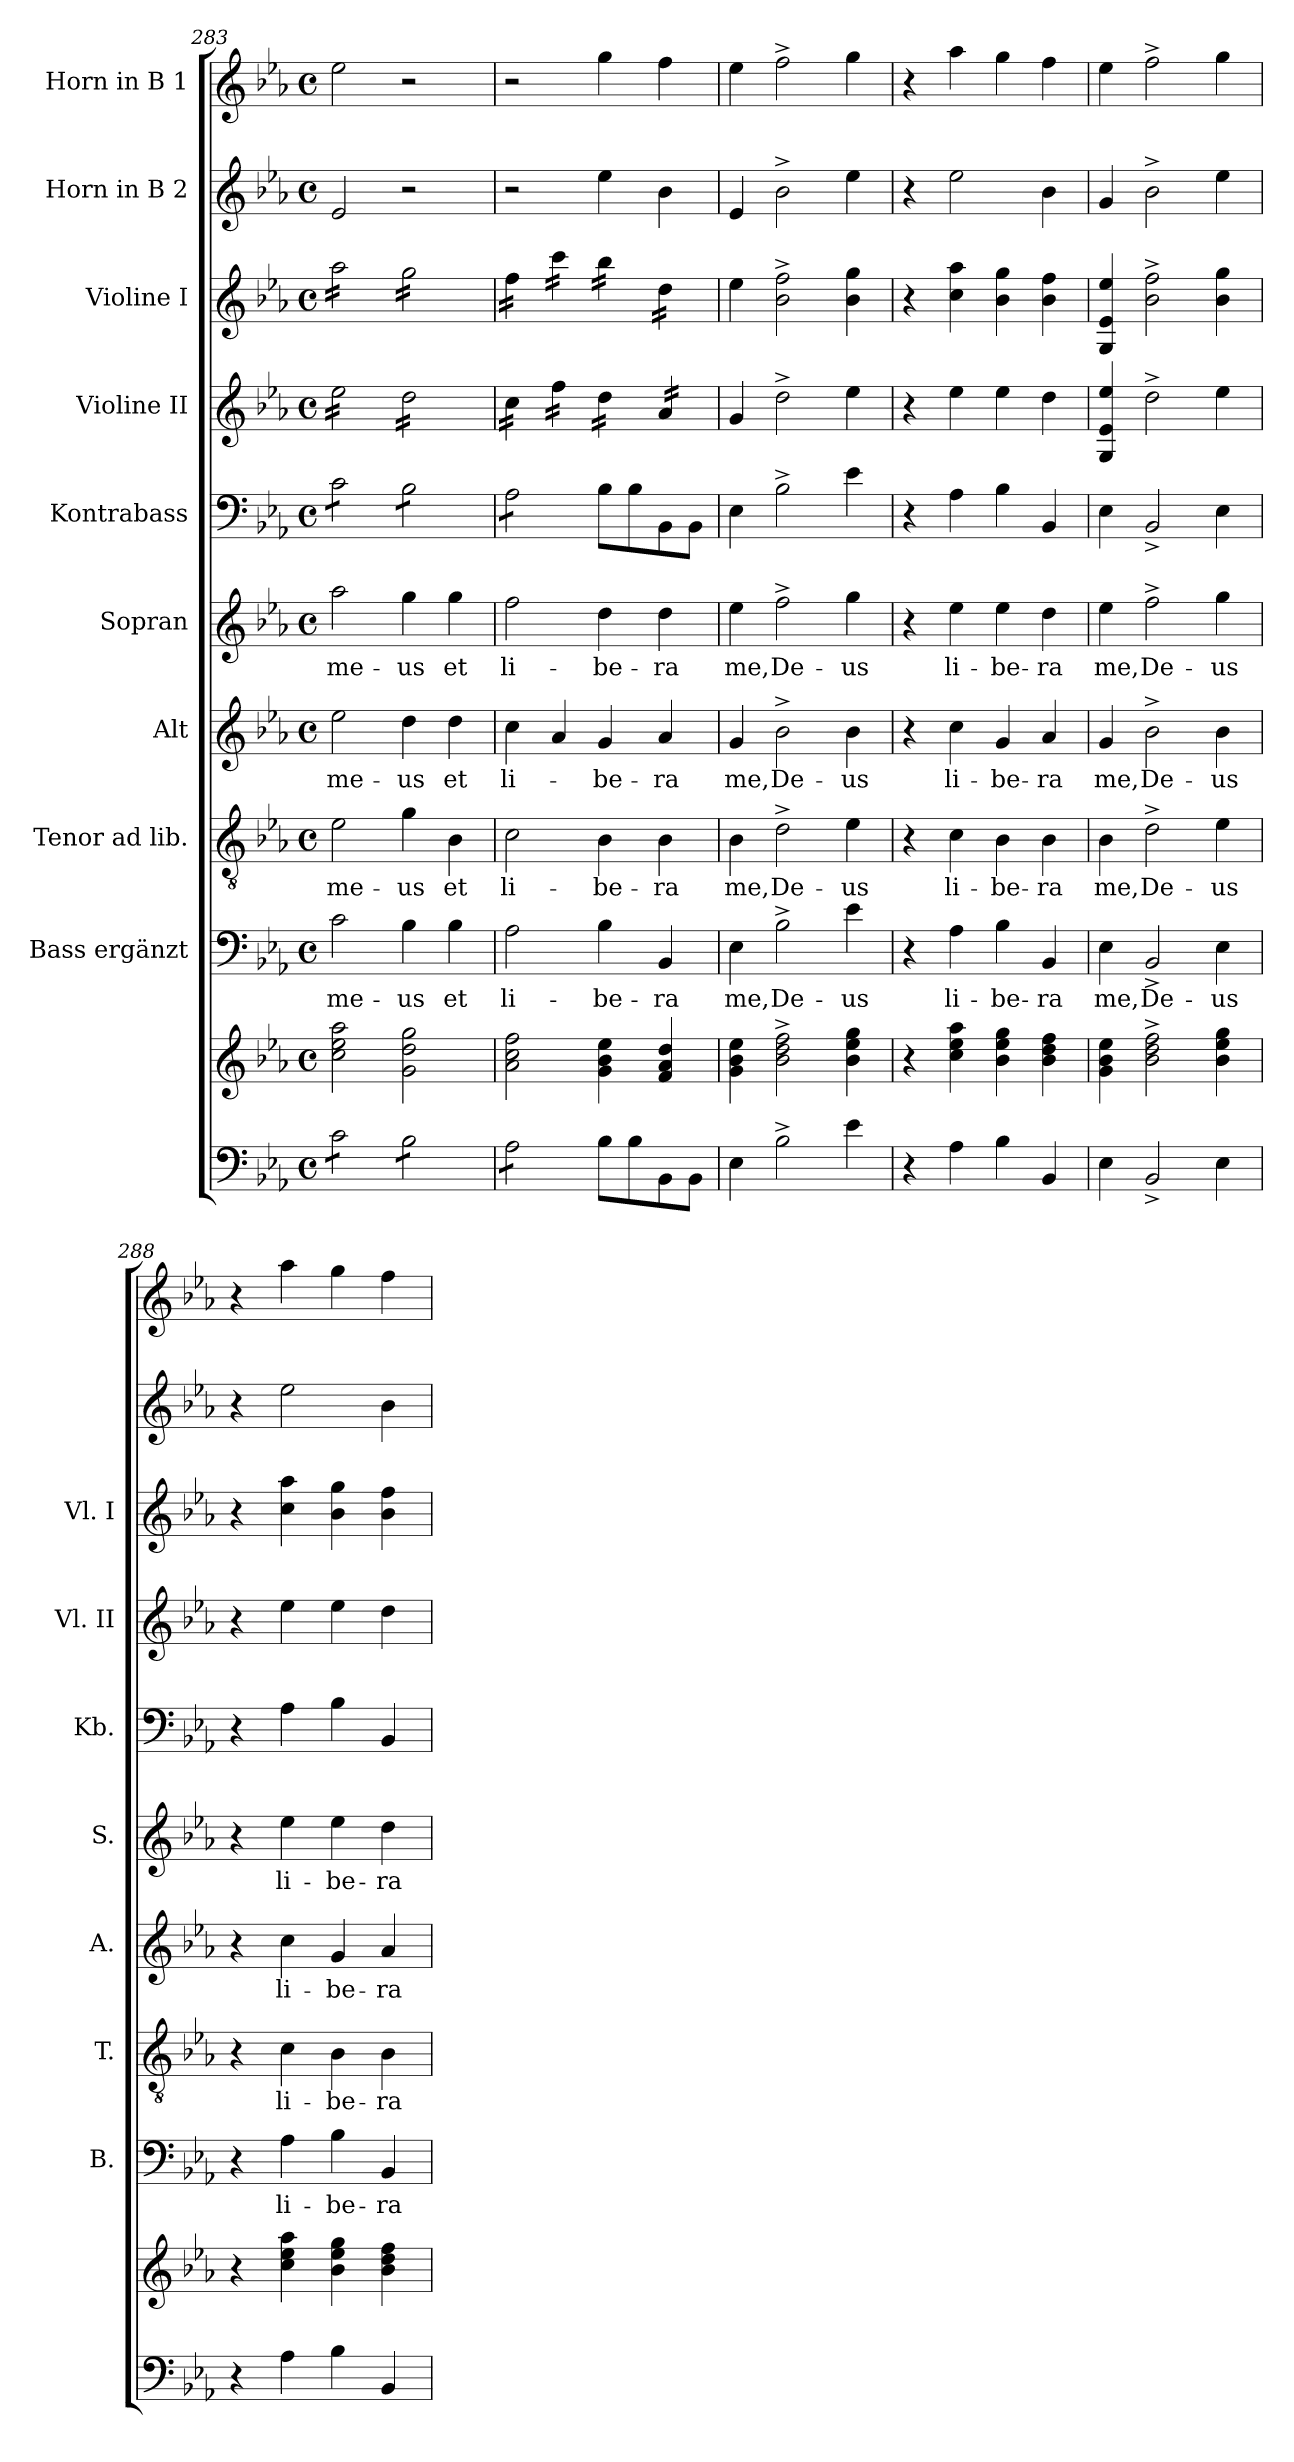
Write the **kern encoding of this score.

**kern	**kern	**kern	**text	**kern	**text	**kern	**text	**kern	**text	**kern	**kern	**kern	**kern	**kern
*part10	*part10	*part9	*part9	*part8	*part8	*part7	*part7	*part6	*part6	*part5	*part4	*part3	*part2	*part1
*staff11	*staff10	*staff9	*staff9	*staff8	*staff8	*staff7	*staff7	*staff6	*staff6	*staff5	*staff4	*staff3	*staff2	*staff1
*	*	*I"Bass ergänzt	*	*I"Tenor ad lib.	*	*I"Alt	*	*I"Sopran	*	*I"Kontrabass	*I"Violine II	*I"Violine I	*I"Horn in B 2	*I"Horn in B 1
*	*	*I'B.	*	*I'T.	*	*I'A.	*	*I'S.	*	*I'Kb.	*I'Vl. II	*I'Vl. I	*	*
*clefF4	*clefG2	*clefF4	*	*clefGv2	*	*clefG2	*	*clefG2	*	*clefF4	*clefG2	*clefG2	*clefG2	*clefG2
*	*	*	*	*	*	*	*	*	*	*ITrd7c12	*	*	*ITrd8c14	*ITrd8c14
*k[b-e-a-]	*k[b-e-a-]	*k[b-e-a-]	*	*k[b-e-a-]	*	*k[b-e-a-]	*	*k[b-e-a-]	*	*k[b-e-a-]	*k[b-e-a-]	*k[b-e-a-]	*k[b-e-a-]	*k[b-e-a-]
*E-:	*E-:	*E-:	*	*E-:	*	*E-:	*	*E-:	*	*E-:	*E-:	*E-:	*E-:	*E-:
*M4/4	*M4/4	*M4/4	*	*M4/4	*	*M4/4	*	*M4/4	*	*M4/4	*M4/4	*M4/4	*M4/4	*M4/4
*met(c)	*met(c)	*met(c)	*	*met(c)	*	*met(c)	*	*met(c)	*	*met(c)	*met(c)	*met(c)	*met(c)	*met(c)
=283	=283	=283	=283	=283	=283	=283	=283	=283	=283	=283	=283	=283	=283	=283
!	!	!	!LO:LY:b	!	!LO:LY:b	!	!LO:LY:b	!	!LO:LY:b	!	!	!	!	!
*tremolo	*	*	*	*	*	*	*	*	*	*	*	*	*	*
*	*	*	*	*	*	*	*	*	*	*tremolo	*	*	*	*
*	*	*	*	*	*	*	*	*	*	*	*tremolo	*	*	*
*	*	*	*	*	*	*	*	*	*	*	*	*tremolo	*	*
8c\L	2cc\ 2ee-\ 2aa-\	2c\	me-	2e-\	me-	2ee-\	me-	2aa-\	me-	8C\L	16ee-\LL	16aa-\LL	2E-/	2e-\
.	.	.	.	.	.	.	.	.	.	.	16ee-\	16aa-\	.	.
8c\	.	.	.	.	.	.	.	.	.	8C\	16ee-\	16aa-\	.	.
.	.	.	.	.	.	.	.	.	.	.	16ee-\	16aa-\	.	.
8c\	.	.	.	.	.	.	.	.	.	8C\	16ee-\	16aa-\	.	.
.	.	.	.	.	.	.	.	.	.	.	16ee-\	16aa-\	.	.
8c\J	.	.	.	.	.	.	.	.	.	8C\J	16ee-\	16aa-\	.	.
.	.	.	.	.	.	.	.	.	.	.	16ee-\JJ	16aa-\JJ	.	.
!	!	!	!LO:LY:b	!	!LO:LY:b	!	!LO:LY:b	!	!LO:LY:b	!	!	!	!	!
8B-\L	2g\ 2dd\ 2gg\	4B-\	-us	4g\	-us	4dd\	-us	4gg\	-us	8BB-\L	16dd\LL	16gg\LL	2r	2r
.	.	.	.	.	.	.	.	.	.	.	16dd\	16gg\	.	.
8B-\	.	.	.	.	.	.	.	.	.	8BB-\	16dd\	16gg\	.	.
.	.	.	.	.	.	.	.	.	.	.	16dd\	16gg\	.	.
!	!	!	!LO:LY:b	!	!LO:LY:b	!	!LO:LY:b	!	!LO:LY:b	!	!	!	!	!
8B-\	.	4B-\	et	4B-\	et	4dd\	et	4gg\	et	8BB-\	16dd\	16gg\	.	.
.	.	.	.	.	.	.	.	.	.	.	16dd\	16gg\	.	.
8B-\J	.	.	.	.	.	.	.	.	.	8BB-\J	16dd\	16gg\	.	.
.	.	.	.	.	.	.	.	.	.	.	16dd\JJ	16gg\JJ	.	.
=284	=284	=284	=284	=284	=284	=284	=284	=284	=284	=284	=284	=284	=284	=284
!	!	!	!LO:LY:b	!	!LO:LY:b	!	!LO:LY:b	!	!LO:LY:b	!	!	!	!	!
8A-\L	2a-\ 2cc\ 2ff\	2A-\	li-	2c\	li-	4cc\	li-	2ff\	li-	8AA-\L	16cc\LL	16ff\LL	2r	2r
.	.	.	.	.	.	.	.	.	.	.	16cc\	16ff\	.	.
8A-\	.	.	.	.	.	.	.	.	.	8AA-\	16cc\	16ff\	.	.
.	.	.	.	.	.	.	.	.	.	.	16cc\JJ	16ff\JJ	.	.
8A-\	.	.	.	.	.	4a-/	.	.	.	8AA-\	16ff\LL	16ccc\LL	.	.
.	.	.	.	.	.	.	.	.	.	.	16ff\	16ccc\	.	.
8A-\J	.	.	.	.	.	.	.	.	.	8AA-\J	16ff\	16ccc\	.	.
*	*	*	*	*	*	*	*	*	*	*Xtremolo	*	*	*	*
*Xtremolo	*	*	*	*	*	*	*	*	*	*	*	*	*	*
.	.	.	.	.	.	.	.	.	.	.	16ff\JJ	16ccc\JJ	.	.
!	!	!	!LO:LY:b	!	!LO:LY:b	!	!LO:LY:b	!	!LO:LY:b	!	!	!	!	!
8B-\L	4g\ 4b-\ 4ee-\	4B-\	-be-	4B-\	-be-	4g/	-be-	4dd\	-be-	8BB-\L	16dd\LL	16bb-\LL	4e-\	4g\
.	.	.	.	.	.	.	.	.	.	.	16dd\	16bb-\	.	.
8B-\	.	.	.	.	.	.	.	.	.	8BB-\	16dd\	16bb-\	.	.
.	.	.	.	.	.	.	.	.	.	.	16dd\JJ	16bb-\JJ	.	.
!	!	!	!LO:LY:b	!	!LO:LY:b	!	!LO:LY:b	!	!LO:LY:b	!	!	!	!	!
8BB-\	4f/ 4a-/ 4dd/	4BB-/	-ra	4B-\	-ra	4a-/	-ra	4dd\	-ra	8BBB-\	16a-/LL	16dd\LL	4B-\	4f\
.	.	.	.	.	.	.	.	.	.	.	16a-/	16dd\	.	.
8BB-\J	.	.	.	.	.	.	.	.	.	8BBB-\J	16a-/	16dd\	.	.
.	.	.	.	.	.	.	.	.	.	.	16a-/JJ	16dd\JJ	.	.
*	*	*	*	*	*	*	*	*	*	*	*	*Xtremolo	*	*
*	*	*	*	*	*	*	*	*	*	*	*Xtremolo	*	*	*
=285	=285	=285	=285	=285	=285	=285	=285	=285	=285	=285	=285	=285	=285	=285
!	!	!	!LO:LY:b	!	!LO:LY:b	!	!LO:LY:b	!	!LO:LY:b	!	!	!	!	!
4E-\	4g\ 4b-\ 4ee-\	4E-\	me,	4B-\	me,	4g/	me,	4ee-\	me,	4EE-\	4g/	4ee-\	4E-/	4e-\
!	!	!	!LO:LY:b	!	!LO:LY:b	!	!LO:LY:b	!	!LO:LY:b	!	!	!	!	!
2B-^>\	2b-\^> 2dd\^> 2ff\^>	2B-^>\	De-	2d^>\	De-	2b-^>\	De-	2ff^>\	De-	2BB-^>\	2dd^>\	2b-\^> 2ff\^>	2B-^>\	2f^>\
!	!	!	!LO:LY:b	!	!LO:LY:b	!	!LO:LY:b	!	!LO:LY:b	!	!	!	!	!
4e-\	4b-\ 4ee-\ 4gg\	4e-\	-us	4e-\	-us	4b-\	-us	4gg\	-us	4E-\	4ee-\	4b-\ 4gg\	4e-\	4g\
!!LO:PB:g=z
=286	=286	=286	=286	=286	=286	=286	=286	=286	=286	=286	=286	=286	=286	=286
4r	4r	4r	.	4r	.	4r	.	4r	.	4r	4r	4r	4r	4r
!	!	!	!LO:LY:b	!	!LO:LY:b	!	!LO:LY:b	!	!LO:LY:b	!	!	!	!	!
4A-\	4cc\ 4ee-\ 4aa-\	4A-\	li-	4c\	li-	4cc\	li-	4ee-\	li-	4AA-\	4ee-\	4cc\ 4aa-\	2e-\	4a-\
!	!	!	!LO:LY:b	!	!LO:LY:b	!	!LO:LY:b	!	!LO:LY:b	!	!	!	!	!
4B-\	4b-\ 4ee-\ 4gg\	4B-\	-be-	4B-\	-be-	4g/	-be-	4ee-\	-be-	4BB-\	4ee-\	4b-\ 4gg\	.	4g\
!	!	!	!LO:LY:b	!	!LO:LY:b	!	!LO:LY:b	!	!LO:LY:b	!	!	!	!	!
4BB-/	4b-\ 4dd\ 4ff\	4BB-/	-ra	4B-\	-ra	4a-/	-ra	4dd\	-ra	4BBB-/	4dd\	4b-\ 4ff\	4B-\	4f\
=287	=287	=287	=287	=287	=287	=287	=287	=287	=287	=287	=287	=287	=287	=287
!	!	!	!LO:LY:b	!	!LO:LY:b	!	!LO:LY:b	!	!LO:LY:b	!	!	!	!	!
4E-\	4g\ 4b-\ 4ee-\	4E-\	me,	4B-\	me,	4g/	me,	4ee-\	me,	4EE-\	4G/ 4e-/ 4ee-/	4G/ 4e-/ 4ee-/	4G/	4e-\
!	!	!	!LO:LY:b	!	!LO:LY:b	!	!LO:LY:b	!	!LO:LY:b	!	!	!	!	!
2BB-^</	2b-\^> 2dd\^> 2ff\^>	2BB-^>/	De-	2d^>\	De-	2b-^>\	De-	2ff^>\	De-	2BBB-^</	2dd^>\	2b-\^> 2ff\^>	2B-^>\	2f^>\
!	!	!	!LO:LY:b	!	!LO:LY:b	!	!LO:LY:b	!	!LO:LY:b	!	!	!	!	!
4E-\	4b-\ 4ee-\ 4gg\	4E-\	-us	4e-\	-us	4b-\	-us	4gg\	-us	4EE-\	4ee-\	4b-\ 4gg\	4e-\	4g\
=288	=288	=288	=288	=288	=288	=288	=288	=288	=288	=288	=288	=288	=288	=288
4r	4r	4r	.	4r	.	4r	.	4r	.	4r	4r	4r	4r	4r
!	!	!	!LO:LY:b	!	!LO:LY:b	!	!LO:LY:b	!	!LO:LY:b	!	!	!	!	!
4A-\	4cc\ 4ee-\ 4aa-\	4A-\	li-	4c\	li-	4cc\	li-	4ee-\	li-	4AA-\	4ee-\	4cc\ 4aa-\	2e-\	4a-\
!	!	!	!LO:LY:b	!	!LO:LY:b	!	!LO:LY:b	!	!LO:LY:b	!	!	!	!	!
4B-\	4b-\ 4ee-\ 4gg\	4B-\	-be-	4B-\	-be-	4g/	-be-	4ee-\	-be-	4BB-\	4ee-\	4b-\ 4gg\	.	4g\
!	!	!	!LO:LY:b	!	!LO:LY:b	!	!LO:LY:b	!	!LO:LY:b	!	!	!	!	!
4BB-/	4b-\ 4dd\ 4ff\	4BB-/	-ra	4B-\	-ra	4a-/	-ra	4dd\	-ra	4BBB-/	4dd\	4b-\ 4ff\	4B-\	4f\
=	=	=	=	=	=	=	=	=	=	=	=	=	=	=
*-	*-	*-	*-	*-	*-	*-	*-	*-	*-	*-	*-	*-	*-	*-
